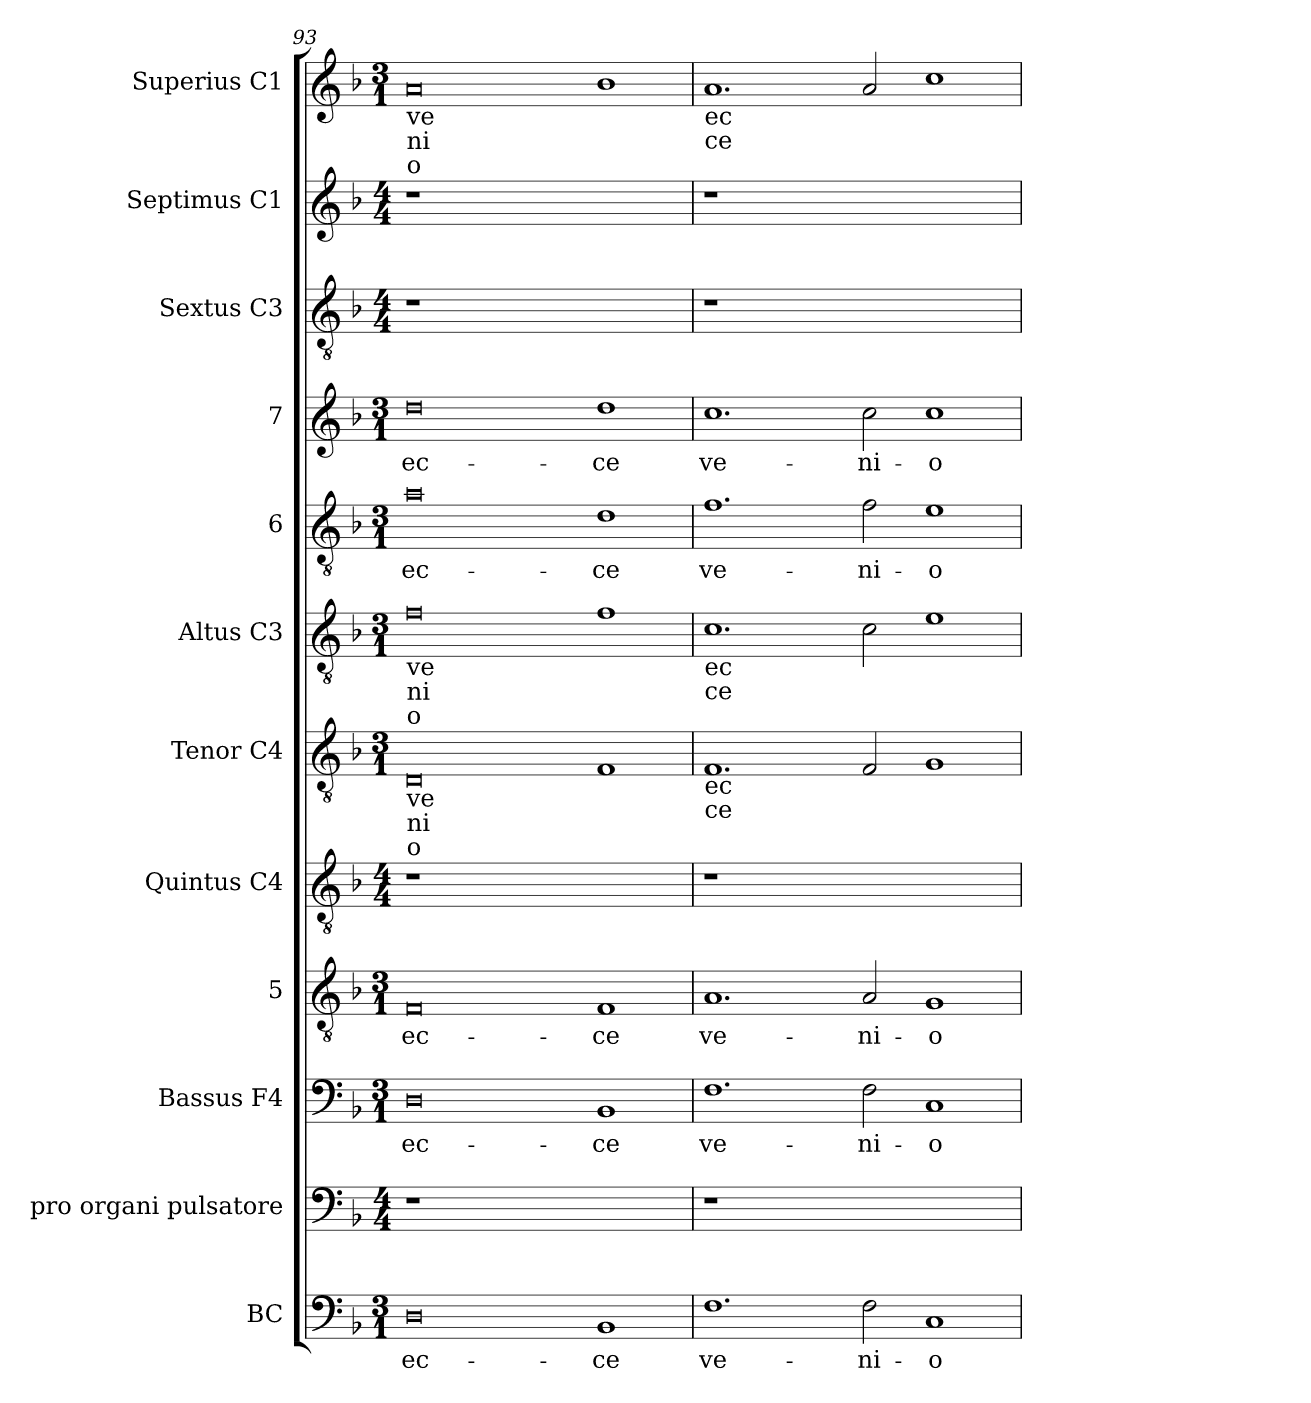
**kern	**text	**kern	**kern	**text	**kern	**text	**kern	**kern	**kern	**kern	**text	**kern	**text	**kern	**kern	**kern
*part12	*part12	*part11	*part10	*part10	*part9	*part9	*part8	*part7	*part6	*part5	*part5	*part4	*part4	*part3	*part2	*part1
*staff12	*staff12	*staff11	*staff10	*staff10	*staff9	*staff9	*staff8	*staff7	*staff6	*staff5	*staff5	*staff4	*staff4	*staff3	*staff2	*staff1
*I"BC	*	*I"pro organi  pulsatore	*I"Bassus  F4	*	*I"5	*	*I"Quintus  C4	*I"Tenor  C4	*I"Altus  C3	*I"6	*	*I"7	*	*I"Sextus  C3	*I"Septimus  C1	*I"Superius  C1
*I'BC	*	*	*I'B	*	*	*	*	*I'T	*I'A	*	*	*	*	*	*	*I'S
*clefF4	*	*clefF4	*clefF4	*	*clefGv2	*	*clefGv2	*clefGv2	*clefGv2	*clefGv2	*	*clefG2	*	*clefGv2	*clefG2	*clefG2
*k[b-]	*	*k[b-]	*k[b-]	*	*k[b-]	*	*k[b-]	*k[b-]	*k[b-]	*k[b-]	*	*k[b-]	*	*k[b-]	*k[b-]	*k[b-]
*F:	*	*F:	*F:	*	*F:	*	*F:	*F:	*F:	*F:	*	*F:	*	*F:	*F:	*F:
*M3/1	*	*M4/4	*M3/1	*	*M3/1	*	*M4/4	*M3/1	*M3/1	*M3/1	*	*M3/1	*	*M4/4	*M4/4	*M3/1
=93	=93	=93	=93	=93	=93	=93	=93	=93	=93	=93	=93	=93	=93	=93	=93	=93
!	!	!	!	!	!	!	!	!	!	!	!	!	!	!	!	!LO:TX:b:t=ve
!	!	!	!	!	!	!	!	!	!	!	!	!	!	!	!	!LO:TX:b:t=ni
!	!	!	!	!	!	!	!	!	!	!	!	!	!	!	!	!LO:TX:b:t=o
!	!	!	!	!	!	!	!	!	!LO:TX:b:t=ve	!	!	!	!	!	!	!
!	!	!	!	!	!	!	!	!	!LO:TX:b:t=ni	!	!	!	!	!	!	!
!	!	!	!	!	!	!	!	!	!LO:TX:b:t=o	!	!	!	!	!	!	!
!	!	!	!	!	!	!	!	!LO:TX:b:t=ve	!	!	!	!	!	!	!	!
!	!	!	!	!	!	!	!	!LO:TX:b:t=ni	!	!	!	!	!	!	!	!
!	!	!	!	!	!	!	!	!LO:TX:b:t=o	!	!	!	!	!	!	!	!
!	!LO:LY:a:cj	!	!	!LO:LY:b:cj	!	!LO:LY:b:cj	!	!	!	!	!LO:LY:b:cj	!	!LO:LY:b:cj	!	!	!
0D	ec-	1r	0D	ec-	0F	ec-	1r	0D	0f	0a	ec-	0dd	ec-	1r	1r	0a
.	.	0ryy	.	.	.	.	0ryy	.	.	.	.	.	.	0ryy	0ryy	.
!	!LO:LY:a:cj	!	!	!LO:LY:b:cj	!	!LO:LY:b:cj	!	!	!	!	!LO:LY:b:cj	!	!LO:LY:b:cj	!	!	!
1BB-	-ce	.	1BB-	-ce	1F	-ce	.	1F	1f	1d	-ce	1dd	-ce	.	.	1b-
=94	=94	=94	=94	=94	=94	=94	=94	=94	=94	=94	=94	=94	=94	=94	=94	=94
!	!	!	!	!	!	!	!	!	!	!	!	!	!	!	!	!LO:TX:b:t=ec
!	!	!	!	!	!	!	!	!	!	!	!	!	!	!	!	!LO:TX:b:t=ce
!	!	!	!	!	!	!	!	!	!LO:TX:b:t=ec	!	!	!	!	!	!	!
!	!	!	!	!	!	!	!	!	!LO:TX:b:t=ce	!	!	!	!	!	!	!
!	!	!	!	!	!	!	!	!LO:TX:b:t=ec	!	!	!	!	!	!	!	!
!	!	!	!	!	!	!	!	!LO:TX:b:t=ce	!	!	!	!	!	!	!	!
!	!LO:LY:a:cj	!	!	!LO:LY:b:cj	!	!LO:LY:b:cj	!	!	!	!	!LO:LY:b:cj	!	!LO:LY:b:cj	!	!	!
1.F	ve-	1r	1.F	ve-	1.A	ve-	1r	1.F	1.c	1.f	ve-	1.cc	ve-	1r	1r	1.a
.	.	0ryy	.	.	.	.	0ryy	.	.	.	.	.	.	0ryy	0ryy	.
!	!LO:LY:a:cj	!	!	!LO:LY:b:cj	!	!LO:LY:b:cj	!	!	!	!	!LO:LY:b:cj	!	!LO:LY:b:cj	!	!	!
2F\	-ni-	.	2F\	-ni-	2A/	-ni-	.	2F/	2c\	2f\	-ni-	2cc\	-ni-	.	.	2a/
!	!LO:LY:a:cj	!	!	!LO:LY:b:cj	!	!LO:LY:b:cj	!	!	!	!	!LO:LY:b:cj	!	!LO:LY:b:cj	!	!	!
1C	-o	.	1C	-o	1G	-o	.	1G	1e	1e	-o	1cc	-o	.	.	1cc
=	=	=	=	=	=	=	=	=	=	=	=	=	=	=	=	=
*-	*-	*-	*-	*-	*-	*-	*-	*-	*-	*-	*-	*-	*-	*-	*-	*-
